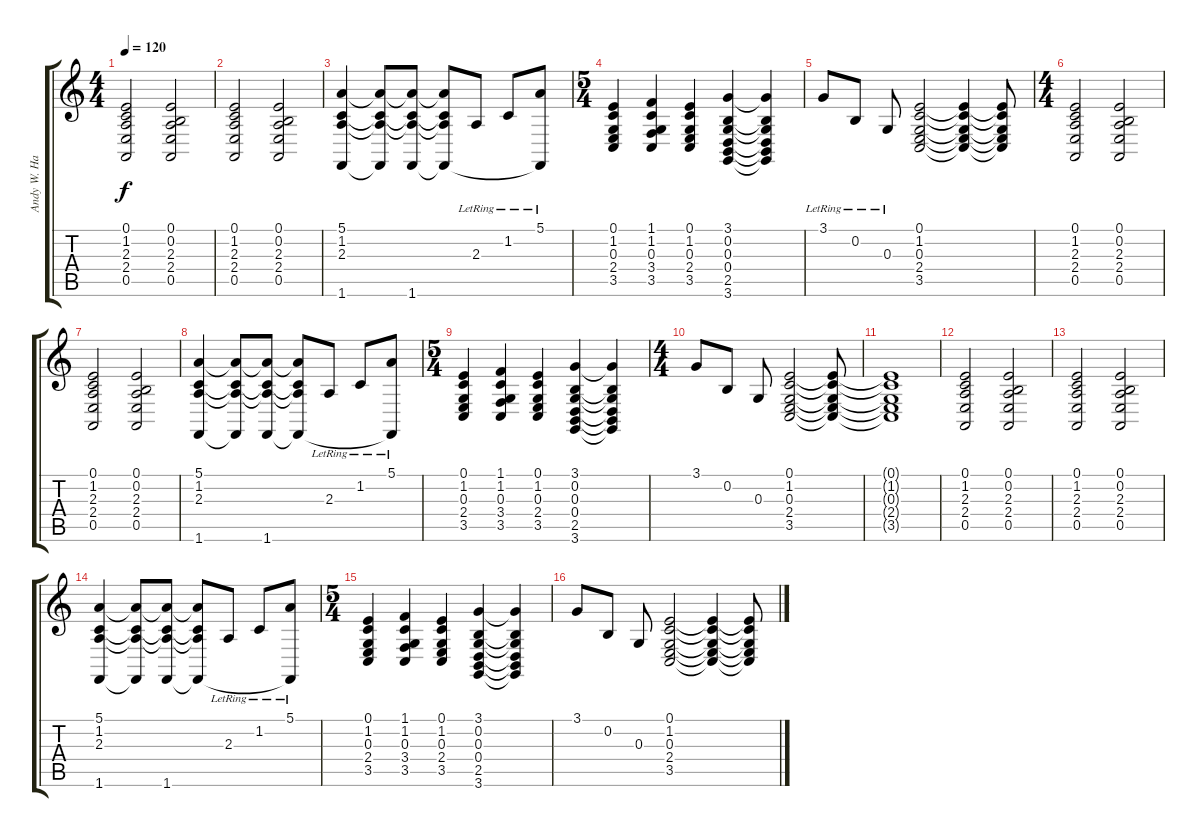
\track ("Andy W. Hackman" "Andy W. Ha") {instrument churchorgan}
\staff {score tabs}
\tuning (E4 B3 G3 D3 A2 E2) {hide}
\ts (4 4)
\tempo 120
\clef g2
\ks c
(0.1 1.2 2.3 2.4 0.5).2{dy f instrument churchorgan} (0.1 0.2 2.3 2.4 0.5).2 |
(0.1 1.2 2.3 2.4 0.5).2 (0.1 0.2 2.3 2.4 0.5).2 |
(5.1 1.2 2.3 1.6).4 (5.1{t} 1.2{t} 2.3{t} 1.6{t}).8 (5.1{t} 1.2{t} 2.3{t} 1.6).8 (5.1{t} 1.2{t} 2.3{t} 1.6{t}).8 2.3{lr}.8 1.2{lr}.8 (5.1{lr} 1.6{t}).8 |
\ts (5 4)
(0.1 1.2 0.3 2.4 3.5).4 (1.1 1.2 0.3 3.4 3.5).4 (0.1 1.2 0.3 2.4 3.5).4 (3.1 0.2 0.3 0.4 2.5 3.6).4 (3.1{t} 0.2{t} 0.3{t} 0.4{t} 2.5{t} 3.6{t}).4 |
3.1{lr}.8 0.2{lr}.8 0.3{lr}.8 (0.1 1.2 0.3 2.4 3.5).2 (0.1{t} 1.2{t} 0.3{t} 2.4{t} 3.5{t}).4 (0.1{t} 1.2{t} 0.3{t} 2.4{t} 3.5{t}).8 |
\ts (4 4)
(0.1 1.2 2.3 2.4 0.5).2 (0.1 0.2 2.3 2.4 0.5).2 |
(0.1 1.2 2.3 2.4 0.5).2 (0.1 0.2 2.3 2.4 0.5).2 |
(5.1 1.2 2.3 1.6).4 (5.1{t} 1.2{t} 2.3{t} 1.6{t}).8 (5.1{t} 1.2{t} 2.3{t} 1.6).8 (5.1{t} 1.2{t} 2.3{t} 1.6{t}).8 2.3{lr}.8 1.2{lr}.8 (5.1{lr} 1.6{t}).8 |
\ts (5 4)
(0.1 1.2 0.3 2.4 3.5).4 (1.1 1.2 0.3 3.4 3.5).4 (0.1 1.2 0.3 2.4 3.5).4 (3.1 0.2 0.3 0.4 2.5 3.6).4 (3.1{t} 0.2{t} 0.3{t} 0.4{t} 2.5{t} 3.6{t}).4 |
\ts (4 4)
3.1.8 0.2.8 0.3.8 (0.1 1.2 0.3 2.4 3.5).2 (0.1{t} 1.2{t} 0.3{t} 2.4{t} 3.5{t}).8 |
(0.1{t} 1.2{t} 0.3{t} 2.4{t} 3.5{t}).1 |
(0.1 1.2 2.3 2.4 0.5).2 (0.1 0.2 2.3 2.4 0.5).2 |
(0.1 1.2 2.3 2.4 0.5).2 (0.1 0.2 2.3 2.4 0.5).2 |
(5.1 1.2 2.3 1.6).4 (5.1{t} 1.2{t} 2.3{t} 1.6{t}).8 (5.1{t} 1.2{t} 2.3{t} 1.6).8 (5.1{t} 1.2{t} 2.3{t} 1.6{t}).8 2.3{lr}.8 1.2{lr}.8 (5.1{lr} 1.6{t}).8 |
\ts (5 4)
(0.1 1.2 0.3 2.4 3.5).4 (1.1 1.2 0.3 3.4 3.5).4 (0.1 1.2 0.3 2.4 3.5).4 (3.1 0.2 0.3 0.4 2.5 3.6).4 (3.1{t} 0.2{t} 0.3{t} 0.4{t} 2.5{t} 3.6{t}).4 |
3.1.8 0.2.8 0.3.8 (0.1 1.2 0.3 2.4 3.5).2 (0.1{t} 1.2{t} 0.3{t} 2.4{t} 3.5{t}).4 (0.1{t} 1.2{t} 0.3{t} 2.4{t} 3.5{t}).8
